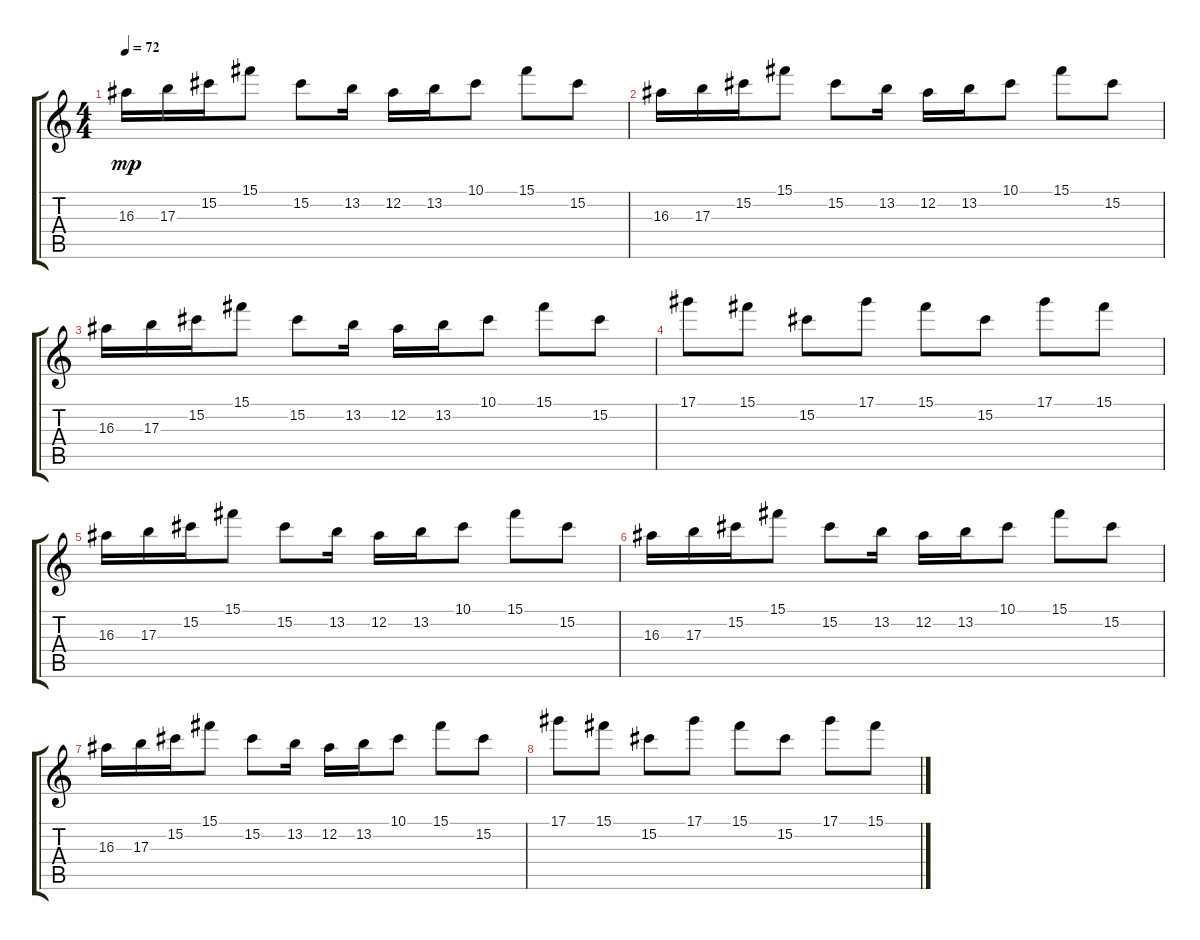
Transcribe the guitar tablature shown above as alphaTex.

\track "" {instrument overdrivenguitar}
\staff {score tabs}
\tuning (Eb4 Bb3 Gb3 Db3 Ab2 Db2) {hide}
\ts (4 4)
\tempo 72
\clef g2
\ks c
16.3.16{dy mp} 17.3.16 15.2.16 15.1.8 15.2.8 13.2.16 12.2.16 13.2.16 10.1.8 15.1.8 15.2.8 |
16.3.16 17.3.16 15.2.16 15.1.8 15.2.8 13.2.16 12.2.16 13.2.16 10.1.8 15.1.8 15.2.8 |
16.3.16 17.3.16 15.2.16 15.1.8 15.2.8 13.2.16 12.2.16 13.2.16 10.1.8 15.1.8 15.2.8 |
17.1.8 15.1.8 15.2.8 17.1.8 15.1.8 15.2.8 17.1.8 15.1.8 |
16.3.16 17.3.16 15.2.16 15.1.8 15.2.8 13.2.16 12.2.16 13.2.16 10.1.8 15.1.8 15.2.8 |
16.3.16 17.3.16 15.2.16 15.1.8 15.2.8 13.2.16 12.2.16 13.2.16 10.1.8 15.1.8 15.2.8 |
16.3.16 17.3.16 15.2.16 15.1.8 15.2.8 13.2.16 12.2.16 13.2.16 10.1.8 15.1.8 15.2.8 |
17.1.8 15.1.8 15.2.8 17.1.8 15.1.8 15.2.8 17.1.8 15.1.8
